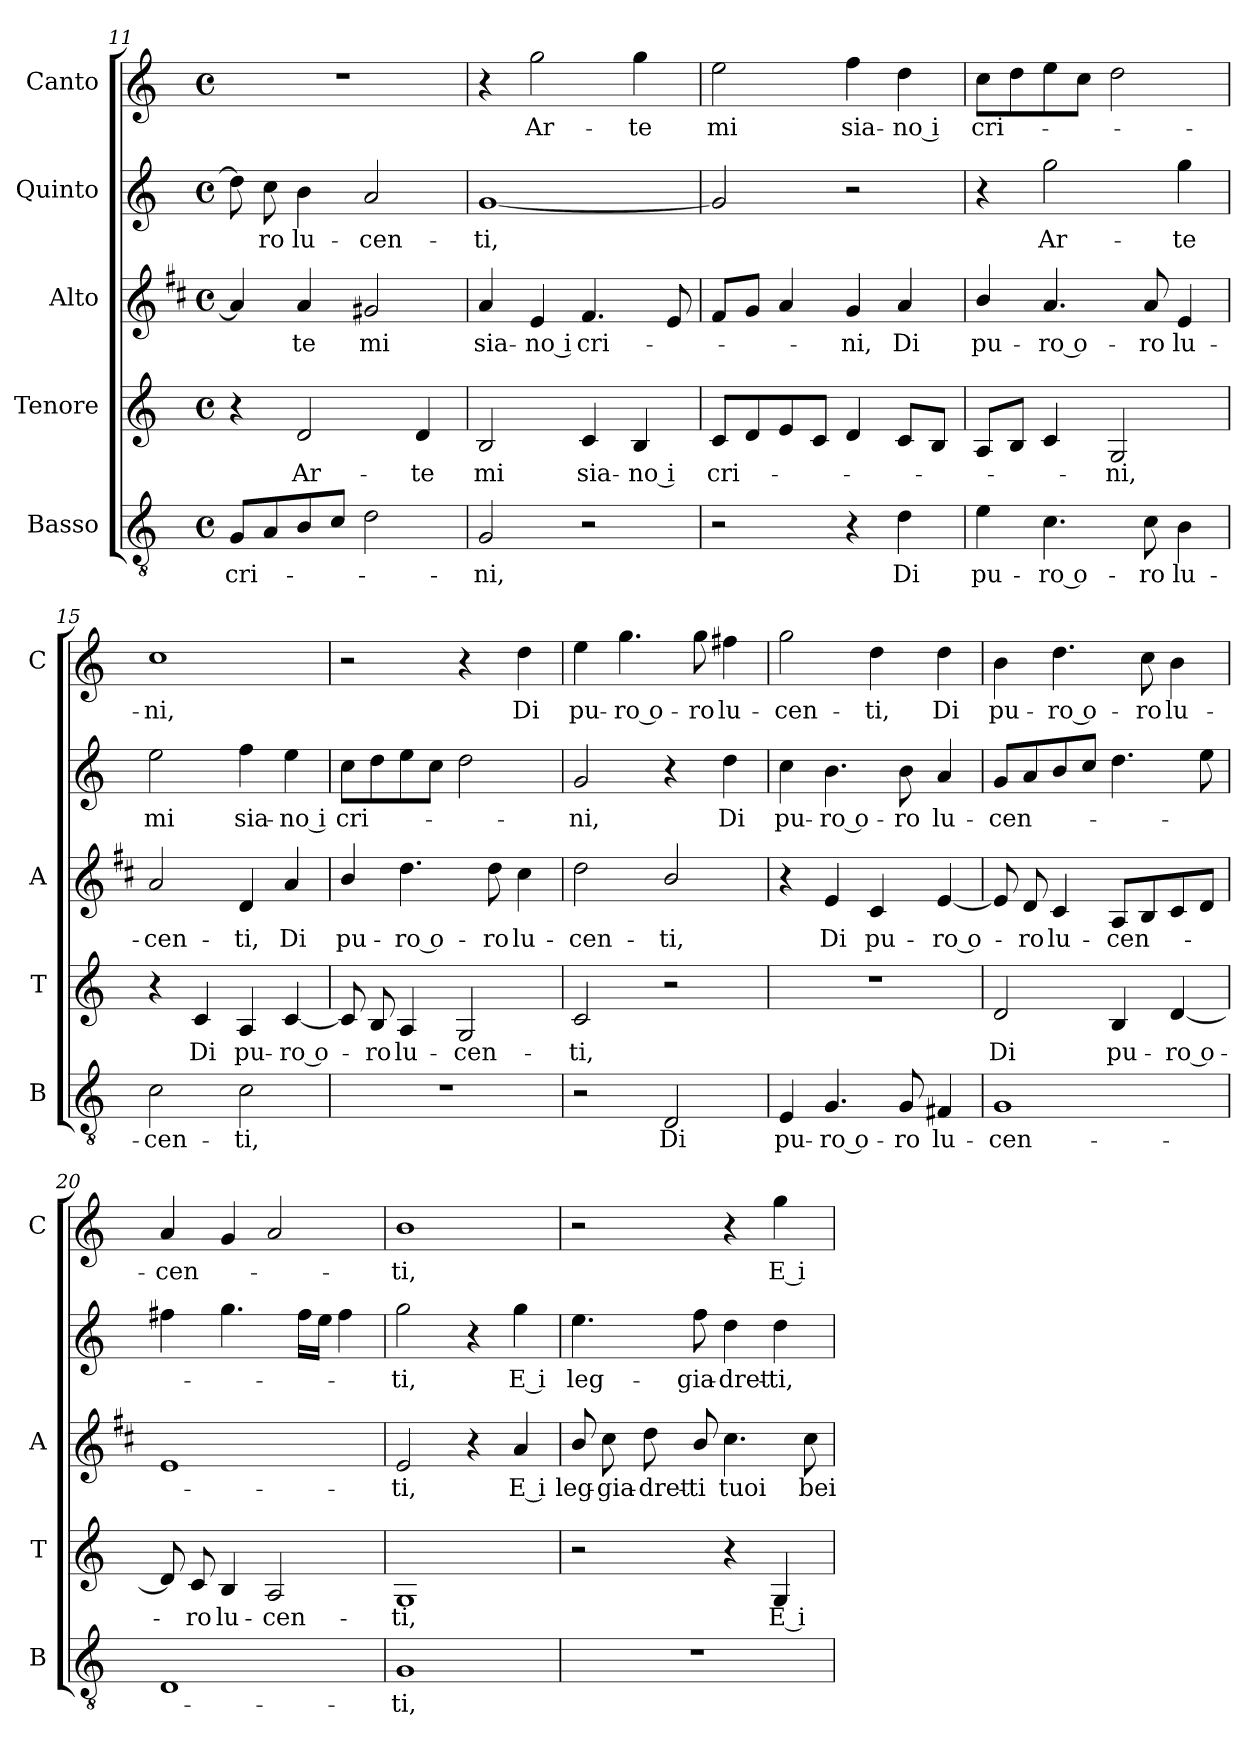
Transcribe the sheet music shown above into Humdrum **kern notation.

**kern	**text	**kern	**text	**kern	**text	**kern	**text	**kern	**text
*part5	*part5	*part4	*part4	*part3	*part3	*part2	*part2	*part1	*part1
*staff5	*staff5	*staff4	*staff4	*staff3	*staff3	*staff2	*staff2	*staff1	*staff1
*I"Basso	*	*I"Tenore	*	*I"Alto	*	*I"Quinto	*	*I"Canto	*
*I'B	*	*I'T	*	*I'A	*	*	*	*I'C	*
*clefGv2	*	*clefG2	*	*clefG2	*	*clefG2	*	*clefG2	*
*	*	*	*	*ITrd1c2	*	*	*	*	*
*k[]	*	*k[]	*	*k[]	*	*k[]	*	*k[]	*
*C:	*	*C:	*	*C:	*	*C:	*	*C:	*
*M4/4	*	*M4/4	*	*M4/4	*	*M4/4	*	*M4/4	*
*met(c)	*	*met(c)	*	*met(c)	*	*met(c)	*	*met(c)	*
=11	=11	=11	=11	=11	=11	=11	=11	=11	=11
!	!LO:LY:b	!	!	!	!	!	!	!	!
8G/L	cri-	4r	.	4g/]	.	8dd\]	.	1r	.
!	!	!	!	!	!	!	!LO:LY:b	!	!
8A/	.	.	.	.	.	8cc\	-ro	.	.
!	!	!	!LO:LY:b	!	!LO:LY:b	!	!LO:LY:b	!	!
8B/	.	2d/	Ar-	4g/	-te	4b\	lu-	.	.
8c/J	.	.	.	.	.	.	.	.	.
!	!	!	!	!	!LO:LY:b	!	!LO:LY:b	!	!
2d\	.	.	.	2f#X/	mi	2a/	-cen-	.	.
!	!	!	!LO:LY:b	!	!	!	!	!	!
.	.	4d/	-te	.	.	.	.	.	.
=12	=12	=12	=12	=12	=12	=12	=12	=12	=12
!	!LO:LY:b	!	!LO:LY:b	!	!LO:LY:b	!	!LO:LY:b	!	!
2G/	-ni,	2B/	mi	4g/	sia-	[1g	-ti,	4r	.
!	!	!	!	!	!LO:LY:b	!	!	!	!LO:LY:b
.	.	.	.	4d/	-no i	.	.	2gg\	Ar-
!	!	!	!LO:LY:b	!	!LO:LY:b	!	!	!	!
2r	.	4c/	sia-	4.e/	cri-	.	.	.	.
!	!	!	!LO:LY:b	!	!	!	!	!	!LO:LY:b
.	.	4B/	-no i	.	.	.	.	4gg\	-te
.	.	.	.	8d/	.	.	.	.	.
=13	=13	=13	=13	=13	=13	=13	=13	=13	=13
!	!	!	!LO:LY:b	!	!	!	!	!	!LO:LY:b
2r	.	8c/L	cri-	8e/L	.	2g/]	.	2ee\	mi
.	.	8d/	.	8f/J	.	.	.	.	.
.	.	8e/	.	4g/	.	.	.	.	.
.	.	8c/J	.	.	.	.	.	.	.
!	!	!	!	!	!LO:LY:b	!	!	!	!LO:LY:b
4r	.	4d/	.	4f/	-ni,	2r	.	4ff\	sia-
!	!LO:LY:b	!	!	!	!LO:LY:b	!	!	!	!LO:LY:b
4d\	Di	8c/L	.	4g/	Di	.	.	4dd\	-no i
.	.	8B/J	.	.	.	.	.	.	.
=14	=14	=14	=14	=14	=14	=14	=14	=14	=14
!	!LO:LY:b	!	!	!	!LO:LY:b	!	!	!	!LO:LY:b
4e\	pu-	8A/L	.	4a/	pu-	4r	.	8cc\L	cri-
.	.	8B/J	.	.	.	.	.	8dd\	.
!	!LO:LY:b	!	!	!	!LO:LY:b	!	!LO:LY:b	!	!
4.c\	-ro o-	4c/	.	4.g/	-ro o-	2gg\	Ar-	8ee\	.
.	.	.	.	.	.	.	.	8cc\J	.
!	!	!	!LO:LY:b	!	!	!	!	!	!
.	.	2G/	-ni,	.	.	.	.	2dd\	.
!	!LO:LY:b	!	!	!	!LO:LY:b	!	!	!	!
8c\	-ro	.	.	8g/	-ro	.	.	.	.
!	!LO:LY:b	!	!	!	!LO:LY:b	!	!LO:LY:b	!	!
4B\	lu-	.	.	4d/	lu-	4gg\	-te	.	.
!!LO:LB:g=z
=15	=15	=15	=15	=15	=15	=15	=15	=15	=15
!	!LO:LY:b	!	!	!	!LO:LY:b	!	!LO:LY:b	!	!LO:LY:b
2c\	-cen-	4r	.	2g/	-cen-	2ee\	mi	1cc	-ni,
!	!	!	!LO:LY:b	!	!	!	!	!	!
.	.	4c/	Di	.	.	.	.	.	.
!	!LO:LY:b	!	!LO:LY:b	!	!LO:LY:b	!	!LO:LY:b	!	!
2c\	-ti,	4A/	pu-	4c/	-ti,	4ff\	sia-	.	.
!	!	!	!LO:LY:b	!	!LO:LY:b	!	!LO:LY:b	!	!
.	.	[4c/	-ro o-	4g/	Di	4ee\	-no i	.	.
=16	=16	=16	=16	=16	=16	=16	=16	=16	=16
!	!	!	!	!	!LO:LY:b	!	!LO:LY:b	!	!
1r	.	8c/]	.	4a/	pu-	8cc\L	cri-	2r	.
!	!	!	!LO:LY:b	!	!	!	!	!	!
.	.	8B/	-ro	.	.	8dd\	.	.	.
!	!	!	!LO:LY:b	!	!LO:LY:b	!	!	!	!
.	.	4A/	lu-	4.cc\	-ro o-	8ee\	.	.	.
.	.	.	.	.	.	8cc\J	.	.	.
!	!	!	!LO:LY:b	!	!	!	!	!	!
.	.	2G/	-cen-	.	.	2dd\	.	4r	.
!	!	!	!	!	!LO:LY:b	!	!	!	!
.	.	.	.	8cc\	-ro	.	.	.	.
!	!	!	!	!	!LO:LY:b	!	!	!	!LO:LY:b
.	.	.	.	4b\	lu-	.	.	4dd\	Di
=17	=17	=17	=17	=17	=17	=17	=17	=17	=17
!	!	!	!LO:LY:b	!	!LO:LY:b	!	!LO:LY:b	!	!LO:LY:b
2r	.	2c/	-ti,	2cc\	-cen-	2g/	-ni,	4ee\	pu-
!	!	!	!	!	!	!	!	!	!LO:LY:b
.	.	.	.	.	.	.	.	4.gg\	-ro o-
!	!LO:LY:b	!	!	!	!LO:LY:b	!	!	!	!
2D/	Di	2r	.	2a/	-ti,	4r	.	.	.
!	!	!	!	!	!	!	!	!	!LO:LY:b
.	.	.	.	.	.	.	.	8gg\	-ro
!	!	!	!	!	!	!	!LO:LY:b	!	!LO:LY:b
.	.	.	.	.	.	4dd\	Di	4ff#X\	lu-
=18	=18	=18	=18	=18	=18	=18	=18	=18	=18
!	!LO:LY:b	!	!	!	!	!	!LO:LY:b	!	!LO:LY:b
4E/	pu-	1r	.	4r	.	4cc\	pu-	2gg\	-cen-
!	!LO:LY:b	!	!	!	!LO:LY:b	!	!LO:LY:b	!	!
4.G/	-ro o-	.	.	4d/	Di	4.b\	-ro o-	.	.
!	!	!	!	!	!LO:LY:b	!	!	!	!LO:LY:b
.	.	.	.	4B/	pu-	.	.	4dd\	-ti,
!	!LO:LY:b	!	!	!	!	!	!LO:LY:b	!	!
8G/	-ro	.	.	.	.	8b\	-ro	.	.
!	!LO:LY:b	!	!	!	!LO:LY:b	!	!LO:LY:b	!	!LO:LY:b
4F#X/	lu-	.	.	[4d/	-ro o-	4a/	lu-	4dd\	Di
=19	=19	=19	=19	=19	=19	=19	=19	=19	=19
!	!LO:LY:b	!	!LO:LY:b	!	!	!	!LO:LY:b	!	!LO:LY:b
1G	-cen-	2d/	Di	8d/]	.	8g/L	-cen-	4b\	pu-
!	!	!	!	!	!LO:LY:b	!	!	!	!
.	.	.	.	8c/	-ro	8a/	.	.	.
!	!	!	!	!	!LO:LY:b	!	!	!	!LO:LY:b
.	.	.	.	4B/	lu-	8b/	.	4.dd\	-ro o-
.	.	.	.	.	.	8cc/J	.	.	.
!	!	!	!LO:LY:b	!	!LO:LY:b	!	!	!	!
.	.	4B/	pu-	8G/L	-cen-	4.dd\	.	.	.
!	!	!	!	!	!	!	!	!	!LO:LY:b
.	.	.	.	8A/	.	.	.	8cc\	-ro
!	!	!	!LO:LY:b	!	!	!	!	!	!LO:LY:b
.	.	[4d/	-ro o-	8B/	.	.	.	4b\	lu-
.	.	.	.	8c/J	.	8ee\	.	.	.
=20	=20	=20	=20	=20	=20	=20	=20	=20	=20
!	!	!	!	!	!	!	!	!	!LO:LY:b
1D	.	8d/]	.	1d	.	4ff#X\	.	4a/	-cen-
!	!	!	!LO:LY:b	!	!	!	!	!	!
.	.	8c/	-ro	.	.	.	.	.	.
!	!	!	!LO:LY:b	!	!	!	!	!	!
.	.	4B/	lu-	.	.	4.gg\	.	4g/	.
!	!	!	!LO:LY:b	!	!	!	!	!	!
.	.	2A/	-cen-	.	.	.	.	2a/	.
.	.	.	.	.	.	16ff#\LL	.	.	.
.	.	.	.	.	.	16ee\JJ	.	.	.
.	.	.	.	.	.	4ff#\	.	.	.
=21	=21	=21	=21	=21	=21	=21	=21	=21	=21
!	!LO:LY:b	!	!LO:LY:b	!	!LO:LY:b	!	!LO:LY:b	!	!LO:LY:b
1G	-ti,	1G	-ti,	2d/	-ti,	2gg\	-ti,	1b	-ti,
.	.	.	.	4r	.	4r	.	.	.
!	!	!	!	!	!LO:LY:b	!	!LO:LY:b	!	!
.	.	.	.	4g/	E i	4gg\	E i	.	.
!!LO:PB:g=z
=22	=22	=22	=22	=22	=22	=22	=22	=22	=22
!	!	!	!	!	!LO:LY:b	!	!LO:LY:b	!	!
1r	.	2r	.	8a/	leg-	4.ee\	leg-	2r	.
!	!	!	!	!	!LO:LY:b	!	!	!	!
.	.	.	.	8b\	-gia-	.	.	.	.
!	!	!	!	!	!LO:LY:b	!	!	!	!
.	.	.	.	8cc\	-dret-	.	.	.	.
!	!	!	!	!	!LO:LY:b	!	!LO:LY:b	!	!
.	.	.	.	8a/	-ti	8ff\	-gia-	.	.
!	!	!	!	!	!LO:LY:b	!	!LO:LY:b	!	!
.	.	4r	.	4.b\	tuoi	4dd\	-dret-	4r	.
!	!	!	!LO:LY:b	!	!	!	!LO:LY:b	!	!LO:LY:b
.	.	4G/	E i	.	.	4dd\	-ti,	4gg\	E i
!	!	!	!	!	!LO:LY:b	!	!	!	!
.	.	.	.	8b\	bei	.	.	.	.
=	=	=	=	=	=	=	=	=	=
*-	*-	*-	*-	*-	*-	*-	*-	*-	*-
